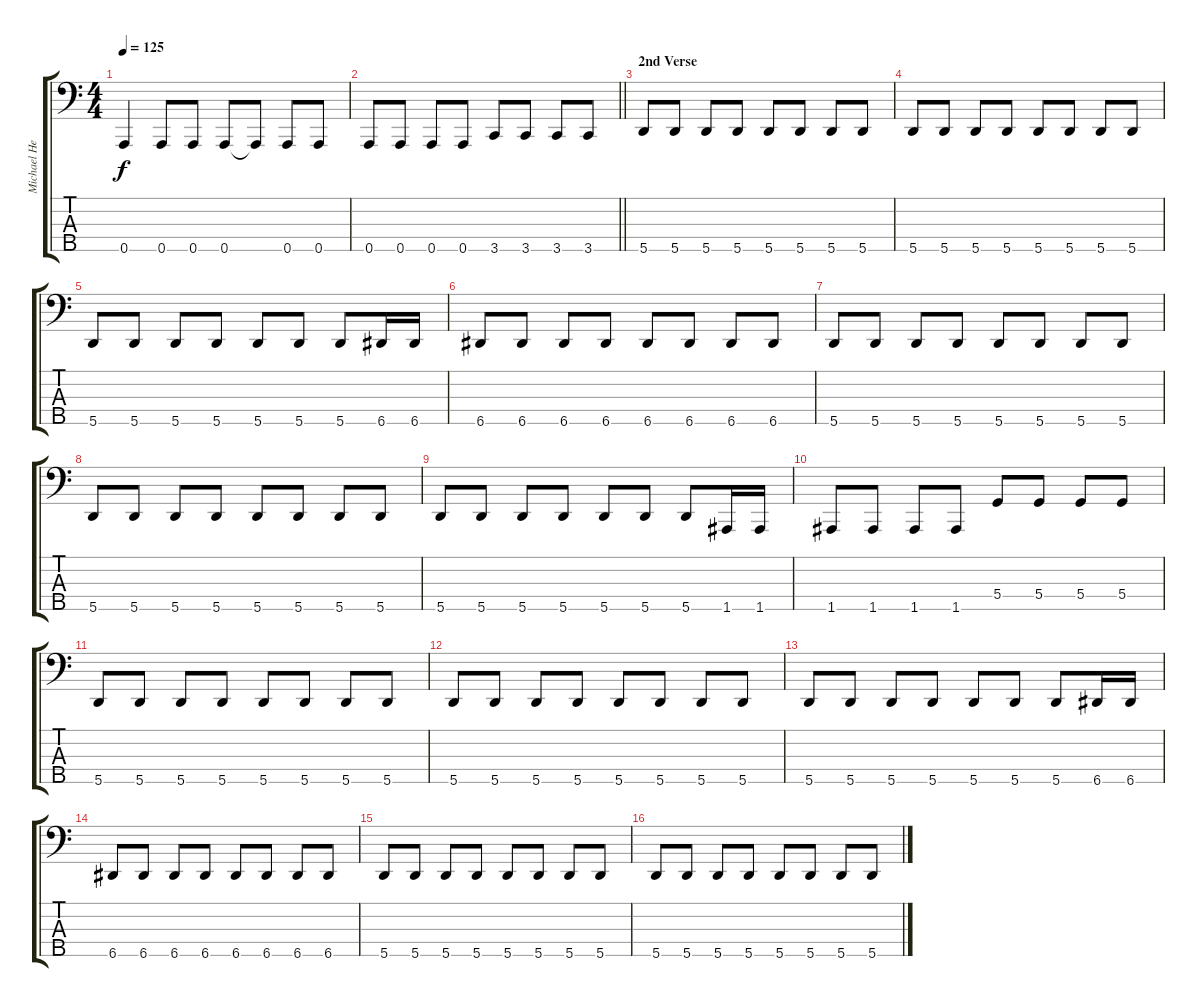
\track ("Michael Hedlund" "Michael He") {instrument electricbasspick}
\staff {score tabs}
\tuning (F2 C2 G1 D1 A0) {hide}
\ts (4 4)
\tempo 125
\clef f4
\ks c
0.5{t}.4{dy f} 0.5.8 0.5.8 0.5.8 0.5{t}.8 0.5.8 0.5.8 |
\barLineRight lightlight
0.5.8 0.5.8 0.5.8 0.5.8 3.5.8 3.5.8 3.5.8 3.5.8 |
\section ("" "2nd Verse")
5.5.8 5.5.8 5.5.8 5.5.8 5.5.8 5.5.8 5.5.8 5.5.8 |
5.5.8 5.5.8 5.5.8 5.5.8 5.5.8 5.5.8 5.5.8 5.5.8 |
5.5.8 5.5.8 5.5.8 5.5.8 5.5.8 5.5.8 5.5.8 6.5.16 6.5.16 |
6.5.8 6.5.8 6.5.8 6.5.8 6.5.8 6.5.8 6.5.8 6.5.8 |
5.5.8 5.5.8 5.5.8 5.5.8 5.5.8 5.5.8 5.5.8 5.5.8 |
5.5.8 5.5.8 5.5.8 5.5.8 5.5.8 5.5.8 5.5.8 5.5.8 |
5.5.8 5.5.8 5.5.8 5.5.8 5.5.8 5.5.8 5.5.8 1.5.16 1.5.16 |
1.5.8 1.5.8 1.5.8 1.5.8 5.4.8 5.4.8 5.4.8 5.4.8 |
5.5.8 5.5.8 5.5.8 5.5.8 5.5.8 5.5.8 5.5.8 5.5.8 |
5.5.8 5.5.8 5.5.8 5.5.8 5.5.8 5.5.8 5.5.8 5.5.8 |
5.5.8 5.5.8 5.5.8 5.5.8 5.5.8 5.5.8 5.5.8 6.5.16 6.5.16 |
6.5.8 6.5.8 6.5.8 6.5.8 6.5.8 6.5.8 6.5.8 6.5.8 |
5.5.8 5.5.8 5.5.8 5.5.8 5.5.8 5.5.8 5.5.8 5.5.8 |
5.5.8 5.5.8 5.5.8 5.5.8 5.5.8 5.5.8 5.5.8 5.5.8
